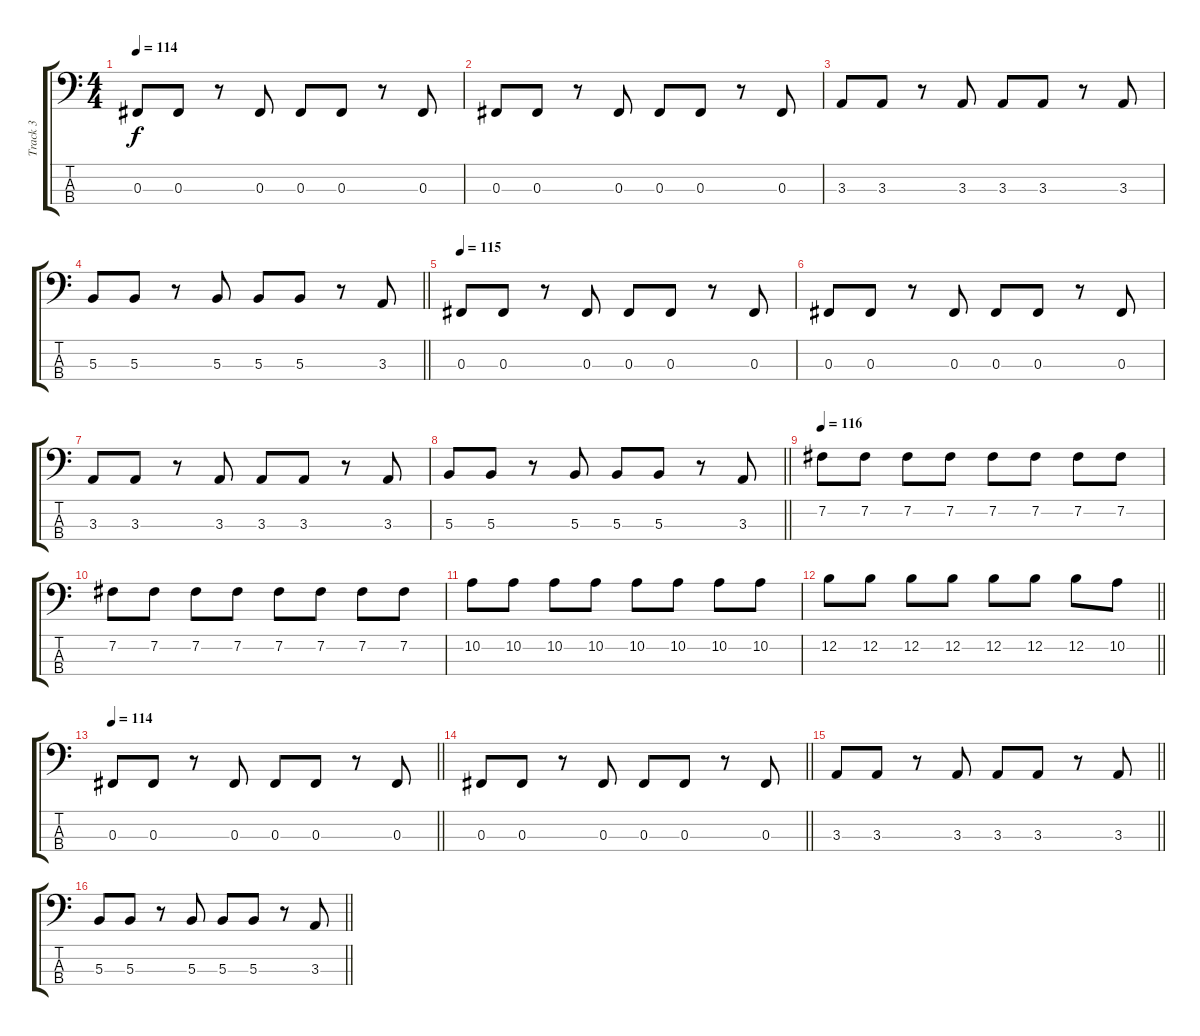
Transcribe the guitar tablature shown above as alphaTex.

\track ("Track 3" "Track 3") {instrument electricbasspick}
\staff {score tabs}
\tuning (E2 B1 Gb1 B0) {hide}
\ts (4 4)
\section ("" "")
\tempo 114
\clef f4
\ks c
0.3.8{dy f} 0.3.8 r.8 0.3.8 0.3.8 0.3.8 r.8 0.3.8 |
0.3.8 0.3.8 r.8 0.3.8 0.3.8 0.3.8 r.8 0.3.8 |
3.3.8 3.3.8 r.8 3.3.8 3.3.8 3.3.8 r.8 3.3.8 |
\barLineRight lightlight
5.3.8 5.3.8 r.8 5.3.8 5.3.8 5.3.8 r.8 3.3.8 |
\section ("" "")
\tempo 115
0.3.8 0.3.8 r.8 0.3.8 0.3.8 0.3.8 r.8 0.3.8 |
0.3.8 0.3.8 r.8 0.3.8 0.3.8 0.3.8 r.8 0.3.8 |
3.3.8 3.3.8 r.8 3.3.8 3.3.8 3.3.8 r.8 3.3.8 |
\barLineRight lightlight
5.3.8 5.3.8 r.8 5.3.8 5.3.8 5.3.8 r.8 3.3.8 |
\section ("" "")
\tempo 116
7.2.8 7.2.8 7.2.8 7.2.8 7.2.8 7.2.8 7.2.8 7.2.8 |
7.2.8 7.2.8 7.2.8 7.2.8 7.2.8 7.2.8 7.2.8 7.2.8 |
10.2.8 10.2.8 10.2.8 10.2.8 10.2.8 10.2.8 10.2.8 10.2.8 |
\barLineRight lightlight
12.2.8 12.2.8 12.2.8 12.2.8 12.2.8 12.2.8 12.2.8 10.2.8 |
\section ("" "")
\tempo 114
\barLineRight lightlight
0.3.8 0.3.8 r.8 0.3.8 0.3.8 0.3.8 r.8 0.3.8 |
\barLineRight lightlight
0.3.8 0.3.8 r.8 0.3.8 0.3.8 0.3.8 r.8 0.3.8 |
\barLineRight lightlight
3.3.8 3.3.8 r.8 3.3.8 3.3.8 3.3.8 r.8 3.3.8 |
\barLineRight lightlight
5.3.8 5.3.8 r.8 5.3.8 5.3.8 5.3.8 r.8 3.3.8
